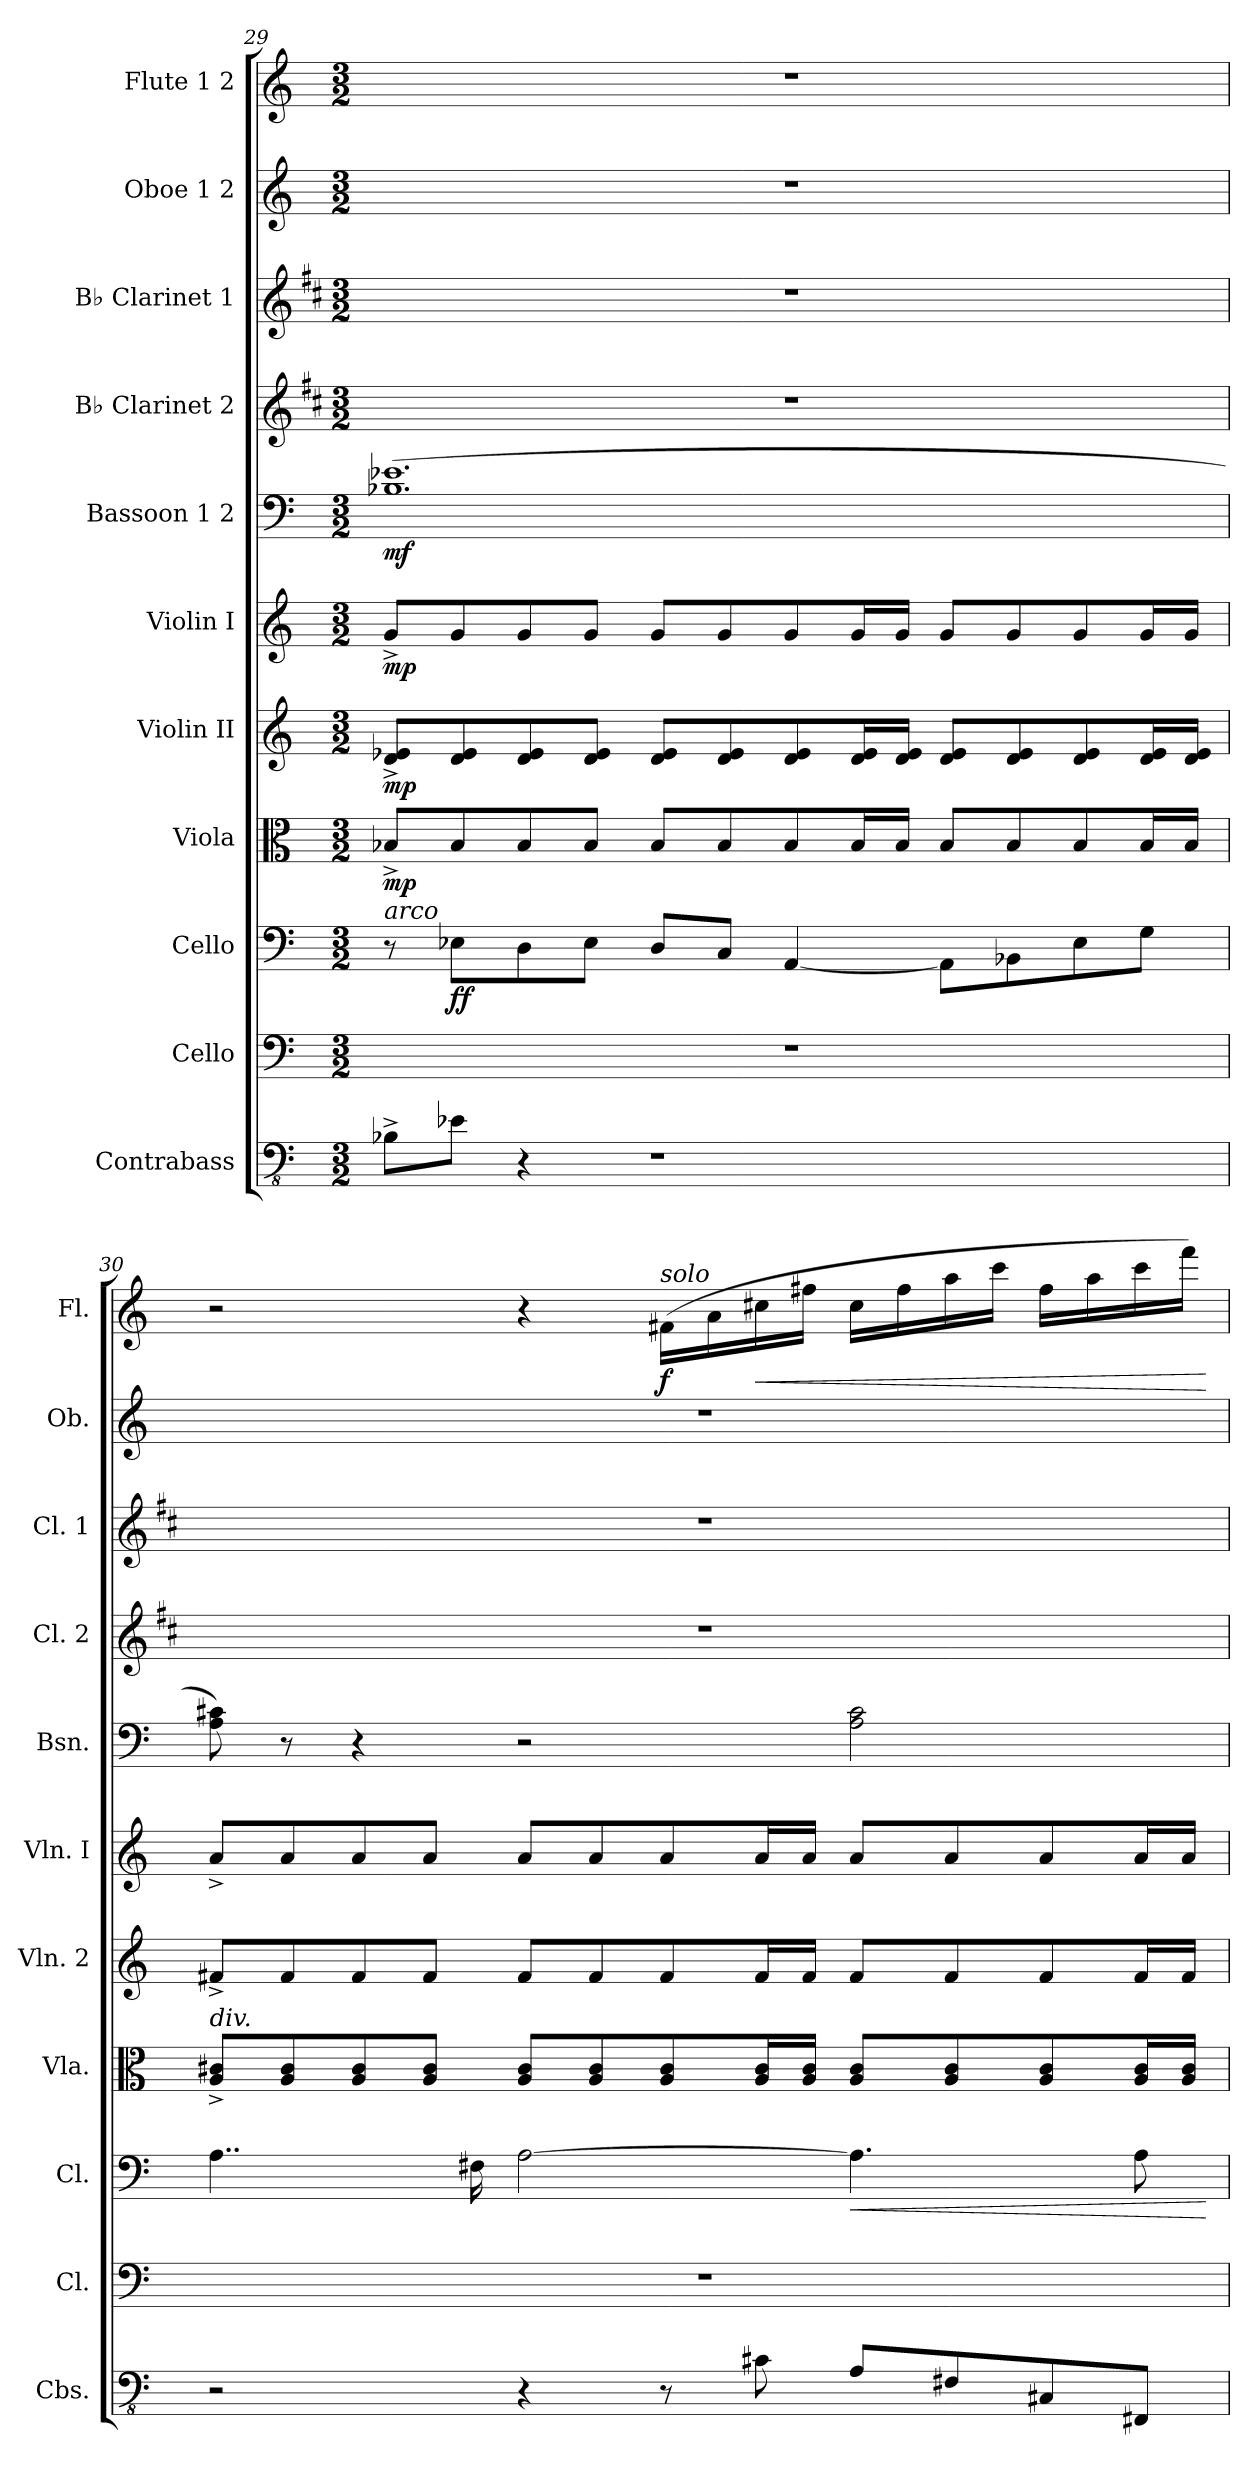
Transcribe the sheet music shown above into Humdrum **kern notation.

**kern	**kern	**kern	**dynam	**kern	**dynam	**kern	**dynam	**kern	**dynam	**kern	**dynam	**kern	**kern	**kern	**kern	**dynam
*part11	*part10	*part9	*part9	*part8	*part8	*part7	*part7	*part6	*part6	*part5	*part5	*part4	*part3	*part2	*part1	*part1
*staff11	*staff10	*staff9	*staff9	*staff8	*staff8	*staff7	*staff7	*staff6	*staff6	*staff5	*staff5	*staff4	*staff3	*staff2	*staff1	*staff1
*I"Contrabass	*I"Cello	*I"Cello	*	*I"Viola	*	*I"Violin II	*	*I"Violin I	*	*I"Bassoon 1               2	*	*I"B♭ Clarinet 2	*I"B♭ Clarinet 1	*I"Oboe 1           2	*I"Flute 1          2	*
*I'Cbs.	*I'Cl.	*I'Cl.	*	*I'Vla.	*	*I'Vln. 2	*	*I'Vln. I	*	*I'Bsn.	*	*I'Cl. 2	*I'Cl. 1	*I'Ob.	*I'Fl.	*
*clefFv4	*clefF4	*clefF4	*	*clefC3	*	*clefG2	*	*clefG2	*	*clefF4	*	*clefG2	*clefG2	*clefG2	*clefG2	*
*	*	*	*	*	*	*	*	*	*	*	*	*ITrd1c2	*ITrd1c2	*	*	*
*k[]	*k[]	*k[]	*	*k[]	*	*k[]	*	*k[]	*	*k[]	*	*k[]	*k[]	*k[]	*k[]	*
*M3/2	*M3/2	*M3/2	*	*M3/2	*	*M3/2	*	*M3/2	*	*M3/2	*	*M3/2	*M3/2	*M3/2	*M3/2	*
=29	=29	=29	=29	=29	=29	=29	=29	=29	=29	=29	=29	=29	=29	=29	=29	=29
!	!	!LO:TX:a:i:t=arco	!	!	!	!	!	!	!	!	!	!	!	!	!	!
!	!	!	!	!	!LO:DY:b	!	!LO:DY:b	!	!LO:DY:b	!	!LO:DY:b	!	!	!	!	!
8BB-X^\L	1.r	8r	.	8B-X^/L	mp	8d/^ 8e-X/^L	mp	8g^/L	mp	(1.B-X 1.e-X	mf	1.r	1.r	1.r	1.r	.
!	!	!	!LO:DY:b	!	!	!	!	!	!	!	!	!	!	!	!	!
8E-X\J	.	8E-X\L	ff	8B-/	.	8d/ 8e-/	.	8g/	.	.	.	.	.	.	.	.
4r	.	8D\	.	8B-/	.	8d/ 8e-/	.	8g/	.	.	.	.	.	.	.	.
.	.	8E-\J	.	8B-/J	.	8d/ 8e-/J	.	8g/J	.	.	.	.	.	.	.	.
1r	.	8D/L	.	8B-/L	.	8d/ 8e-/L	.	8g/L	.	.	.	.	.	.	.	.
.	.	8C/J	.	8B-/	.	8d/ 8e-/	.	8g/	.	.	.	.	.	.	.	.
.	.	[4AA/	.	8B-/	.	8d/ 8e-/	.	8g/	.	.	.	.	.	.	.	.
.	.	.	.	16B-/L	.	16d/ 16e-/L	.	16g/L	.	.	.	.	.	.	.	.
.	.	.	.	16B-/JJ	.	16d/ 16e-/JJ	.	16g/JJ	.	.	.	.	.	.	.	.
.	.	8AA\L]	.	8B-/L	.	8d/ 8e-/L	.	8g/L	.	.	.	.	.	.	.	.
.	.	8BB-X\	.	8B-/	.	8d/ 8e-/	.	8g/	.	.	.	.	.	.	.	.
.	.	8E-\	.	8B-/	.	8d/ 8e-/	.	8g/	.	.	.	.	.	.	.	.
.	.	8G\J	.	16B-/L	.	16d/ 16e-/L	.	16g/L	.	.	.	.	.	.	.	.
.	.	.	.	16B-/JJ	.	16d/ 16e-/JJ	.	16g/JJ	.	.	.	.	.	.	.	.
=30	=30	=30	=30	=30	=30	=30	=30	=30	=30	=30	=30	=30	=30	=30	=30	=30
!	!	!	!	!LO:TX:a:i:t=div.	!	!	!	!	!	!	!	!	!	!	!	!
2r	1.r	4..A\	.	8A/^ 8c#X/^L	.	8f#X^/L	.	8a^/L	.	8A\ 8c#X\)	.	1.r	1.r	1.r	2r	.
.	.	.	.	8A/ 8c#/	.	8f#/	.	8a/	.	8r	.	.	.	.	.	.
.	.	.	.	8A/ 8c#/	.	8f#/	.	8a/	.	4r	.	.	.	.	.	.
.	.	.	.	8A/ 8c#/J	.	8f#/J	.	8a/J	.	.	.	.	.	.	.	.
.	.	16F#X\	.	.	.	.	.	.	.	.	.	.	.	.	.	.
4r	.	[2A\	.	8A/ 8c#/L	.	8f#/L	.	8a/L	.	2r	.	.	.	.	4r	.
.	.	.	.	8A/ 8c#/	.	8f#/	.	8a/	.	.	.	.	.	.	.	.
!	!	!	!	!	!	!	!	!	!	!	!	!	!	!	!LO:TX:a:i:t=solo	!
!	!	!	!	!	!	!	!	!	!	!	!	!	!	!	!	!LO:DY:b
8r	.	.	.	8A/ 8c#/	.	8f#/	.	8a/	.	.	.	.	.	.	(16f#X\LL	f
.	.	.	.	.	.	.	.	.	.	.	.	.	.	.	16a\	.
!	!	!	!	!	!	!	!	!	!	!	!	!	!	!	!	!LO:HP:b
8C#X\	.	.	.	16A/ 16c#/L	.	16f#/L	.	16a/L	.	.	.	.	.	.	16cc#X\	<
.	.	.	.	16A/ 16c#/JJ	.	16f#/JJ	.	16a/JJ	.	.	.	.	.	.	16ff#X\JJ	.
!	!	!	!LO:HP:b	!	!	!	!	!	!	!	!	!	!	!	!	!
8AA/L	.	4.A\]	<	8A/ 8c#/L	.	8f#/L	.	8a/L	.	2A\ 2c#\	.	.	.	.	16cc#\LL	.
.	.	.	.	.	.	.	.	.	.	.	.	.	.	.	16ff#\	.
8FF#X/	.	.	.	8A/ 8c#/	.	8f#/	.	8a/	.	.	.	.	.	.	16aa\	.
.	.	.	.	.	.	.	.	.	.	.	.	.	.	.	16ccc\JJ	.
8CC#X/	.	.	.	8A/ 8c#/	.	8f#/	.	8a/	.	.	.	.	.	.	16ff#\LL	.
.	.	.	.	.	.	.	.	.	.	.	.	.	.	.	16aa\	.
8FFF#X/J	.	8A\	.	16A/ 16c#/L	.	16f#/L	.	16a/L	.	.	.	.	.	.	16ccc\	.
.	.	.	.	16A/ 16c#/JJ	.	16f#/JJ	.	16a/JJ	.	.	.	.	.	.	16fff\JJ)	.
.	.	.	[	.	.	.	.	.	.	.	.	.	.	.	.	[
=	=	=	=	=	=	=	=	=	=	=	=	=	=	=	=	=
*-	*-	*-	*-	*-	*-	*-	*-	*-	*-	*-	*-	*-	*-	*-	*-	*-
